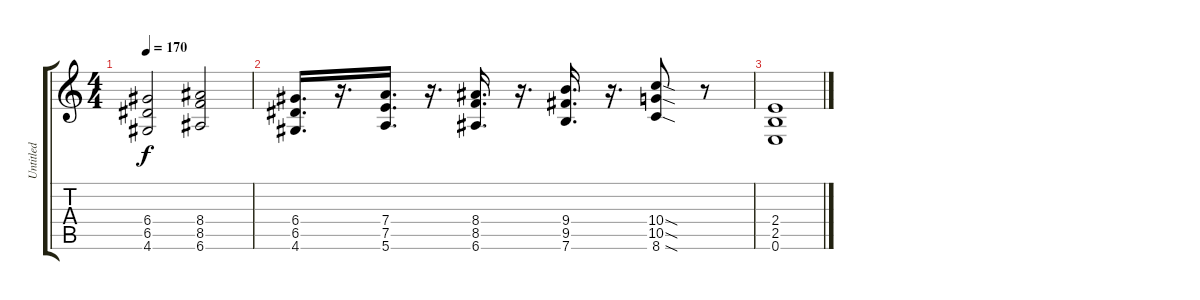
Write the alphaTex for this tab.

\track ("Untitled" "Untitled") {instrument overdrivenguitar}
\staff {score tabs}
\tuning (E4 B3 G3 D3 A2 E2) {hide}
\ts (4 4)
\tempo 170
\clef g2
\ks c
(6.4 6.5 4.6).2{dy f} (8.4 8.5 6.6).2 |
(6.4 6.5 4.6).16{d} r.16{d} (7.4 7.5 5.6).16{d} r.16{d} (8.4 8.5 6.6).16{d} r.16{d} (9.4 9.5 7.6).16{d} r.16{d} (10.4{sod} 10.5{sod} 8.6{sod}).8 r.8 |
(2.4 2.5 0.6).1
